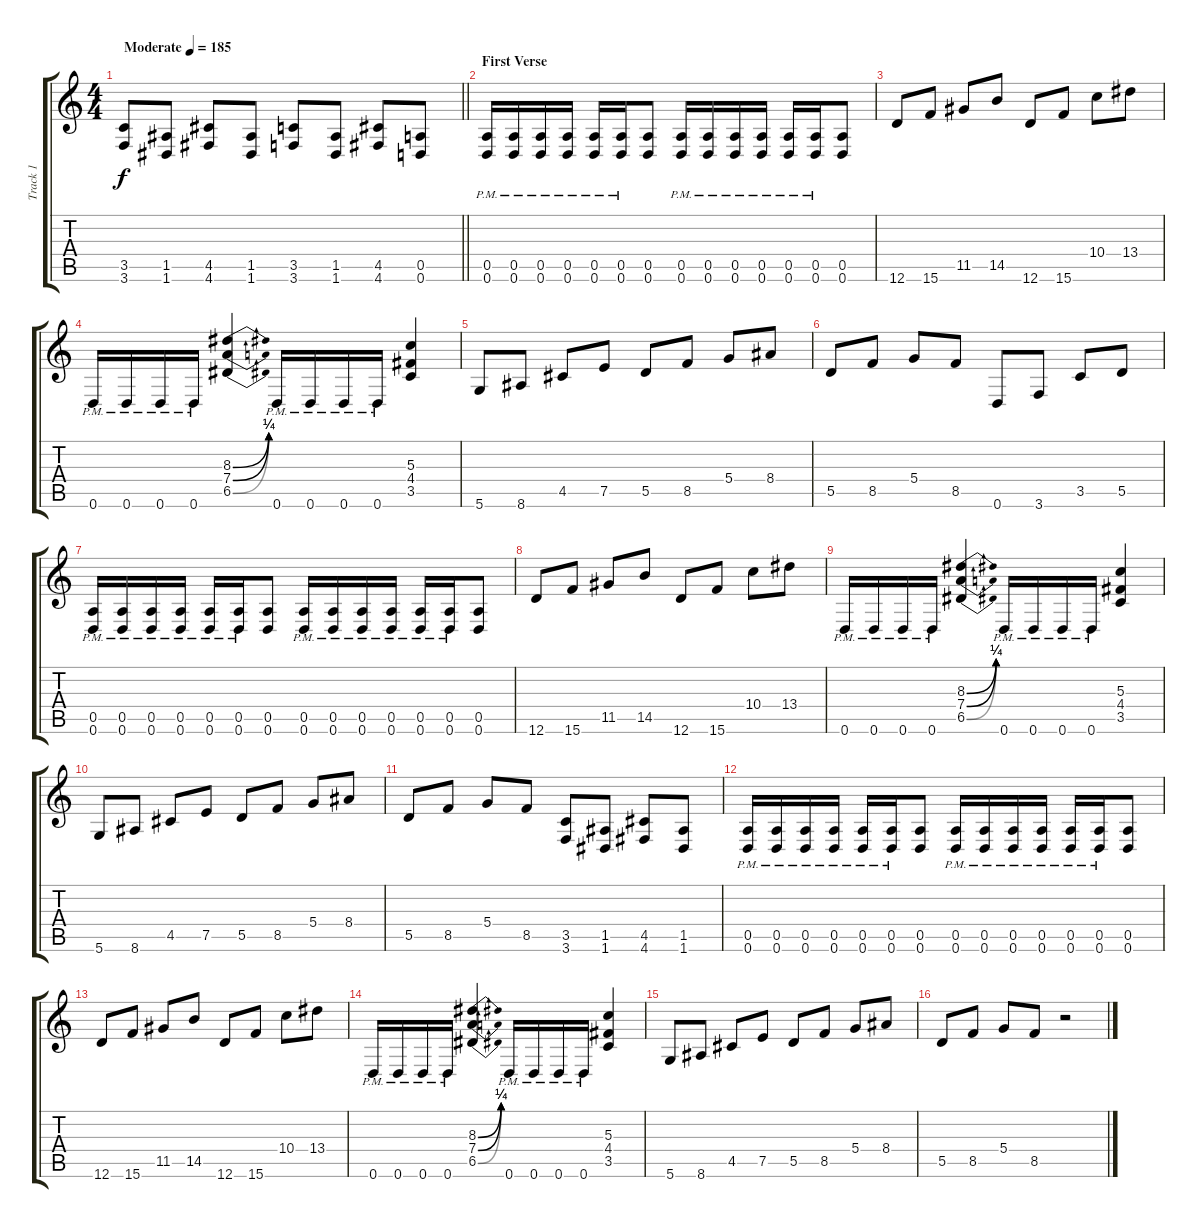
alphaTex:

\track ("Track 1" "Track 1") {instrument distortionguitar}
\staff {score tabs}
\tuning (E4 B3 G3 D3 A2 D2) {hide}
\ts (4 4)
\tempo (185 "Moderate")
\clef g2
\barLineRight lightlight
\ks c
(3.5 3.6).8{dy f instrument distortionguitar} (1.5 1.6).8 (4.5 4.6).8 (1.5 1.6).8 (3.5 3.6).8 (1.5 1.6).8 (4.5 4.6).8 (0.5 0.6).8 |
\section ("" "First Verse")
(0.5{pm} 0.6{pm}).16 (0.5{pm} 0.6{pm}).16 (0.5{pm} 0.6{pm}).16 (0.5{pm} 0.6{pm}).16 (0.5{pm} 0.6{pm}).16 (0.5{pm} 0.6{pm}).16 (0.5 0.6).8 (0.5{pm} 0.6{pm}).16 (0.5{pm} 0.6{pm}).16 (0.5{pm} 0.6{pm}).16 (0.5{pm} 0.6{pm}).16 (0.5{pm} 0.6{pm}).16 (0.5{pm} 0.6{pm}).16 (0.5 0.6).8 |
12.6.8 15.6.8 11.5.8 14.5.8 12.6.8 15.6.8 10.4.8 13.4.8 |
0.6{pm}.16 0.6{pm}.16 0.6{pm}.16 0.6{pm}.16 (8.3{be (bend 0 0 60 1)} 7.4{be (bend 0 0 60 1)} 6.5{be (bend 0 0 60 1)}).4 0.6{pm}.16 0.6{pm}.16 0.6{pm}.16 0.6{pm}.16 (5.3 4.4 3.5).4 |
5.6.8 8.6.8 4.5.8 7.5.8 5.5.8 8.5.8 5.4.8 8.4.8 |
5.5.8 8.5.8 5.4.8 8.5.8 0.6.8 3.6.8 3.5.8 5.5.8 |
(0.5{pm} 0.6{pm}).16 (0.5{pm} 0.6{pm}).16 (0.5{pm} 0.6{pm}).16 (0.5{pm} 0.6{pm}).16 (0.5{pm} 0.6{pm}).16 (0.5{pm} 0.6{pm}).16 (0.5 0.6).8 (0.5{pm} 0.6{pm}).16 (0.5{pm} 0.6{pm}).16 (0.5{pm} 0.6{pm}).16 (0.5{pm} 0.6{pm}).16 (0.5{pm} 0.6{pm}).16 (0.5{pm} 0.6{pm}).16 (0.5 0.6).8 |
12.6.8 15.6.8 11.5.8 14.5.8 12.6.8 15.6.8 10.4.8 13.4.8 |
0.6{pm}.16 0.6{pm}.16 0.6{pm}.16 0.6{pm}.16 (8.3{be (bend 0 0 60 1)} 7.4{be (bend 0 0 60 1)} 6.5{be (bend 0 0 60 1)}).4 0.6{pm}.16 0.6{pm}.16 0.6{pm}.16 0.6{pm}.16 (5.3 4.4 3.5).4 |
5.6.8 8.6.8 4.5.8 7.5.8 5.5.8 8.5.8 5.4.8 8.4.8 |
5.5.8 8.5.8 5.4.8 8.5.8 (3.5 3.6).8 (1.5 1.6).8 (4.5 4.6).8 (1.5 1.6).8 |
(0.5{pm} 0.6{pm}).16 (0.5{pm} 0.6{pm}).16 (0.5{pm} 0.6{pm}).16 (0.5{pm} 0.6{pm}).16 (0.5{pm} 0.6{pm}).16 (0.5{pm} 0.6{pm}).16 (0.5 0.6).8 (0.5{pm} 0.6{pm}).16 (0.5{pm} 0.6{pm}).16 (0.5{pm} 0.6{pm}).16 (0.5{pm} 0.6{pm}).16 (0.5{pm} 0.6{pm}).16 (0.5{pm} 0.6{pm}).16 (0.5 0.6).8 |
12.6.8 15.6.8 11.5.8 14.5.8 12.6.8 15.6.8 10.4.8 13.4.8 |
0.6{pm}.16 0.6{pm}.16 0.6{pm}.16 0.6{pm}.16 (8.3{be (bend 0 0 60 1)} 7.4{be (bend 0 0 60 1)} 6.5{be (bend 0 0 60 1)}).4 0.6{pm}.16 0.6{pm}.16 0.6{pm}.16 0.6{pm}.16 (5.3 4.4 3.5).4 |
5.6.8 8.6.8 4.5.8 7.5.8 5.5.8 8.5.8 5.4.8 8.4.8 |
5.5.8 8.5.8 5.4.8 8.5.8 r.2
